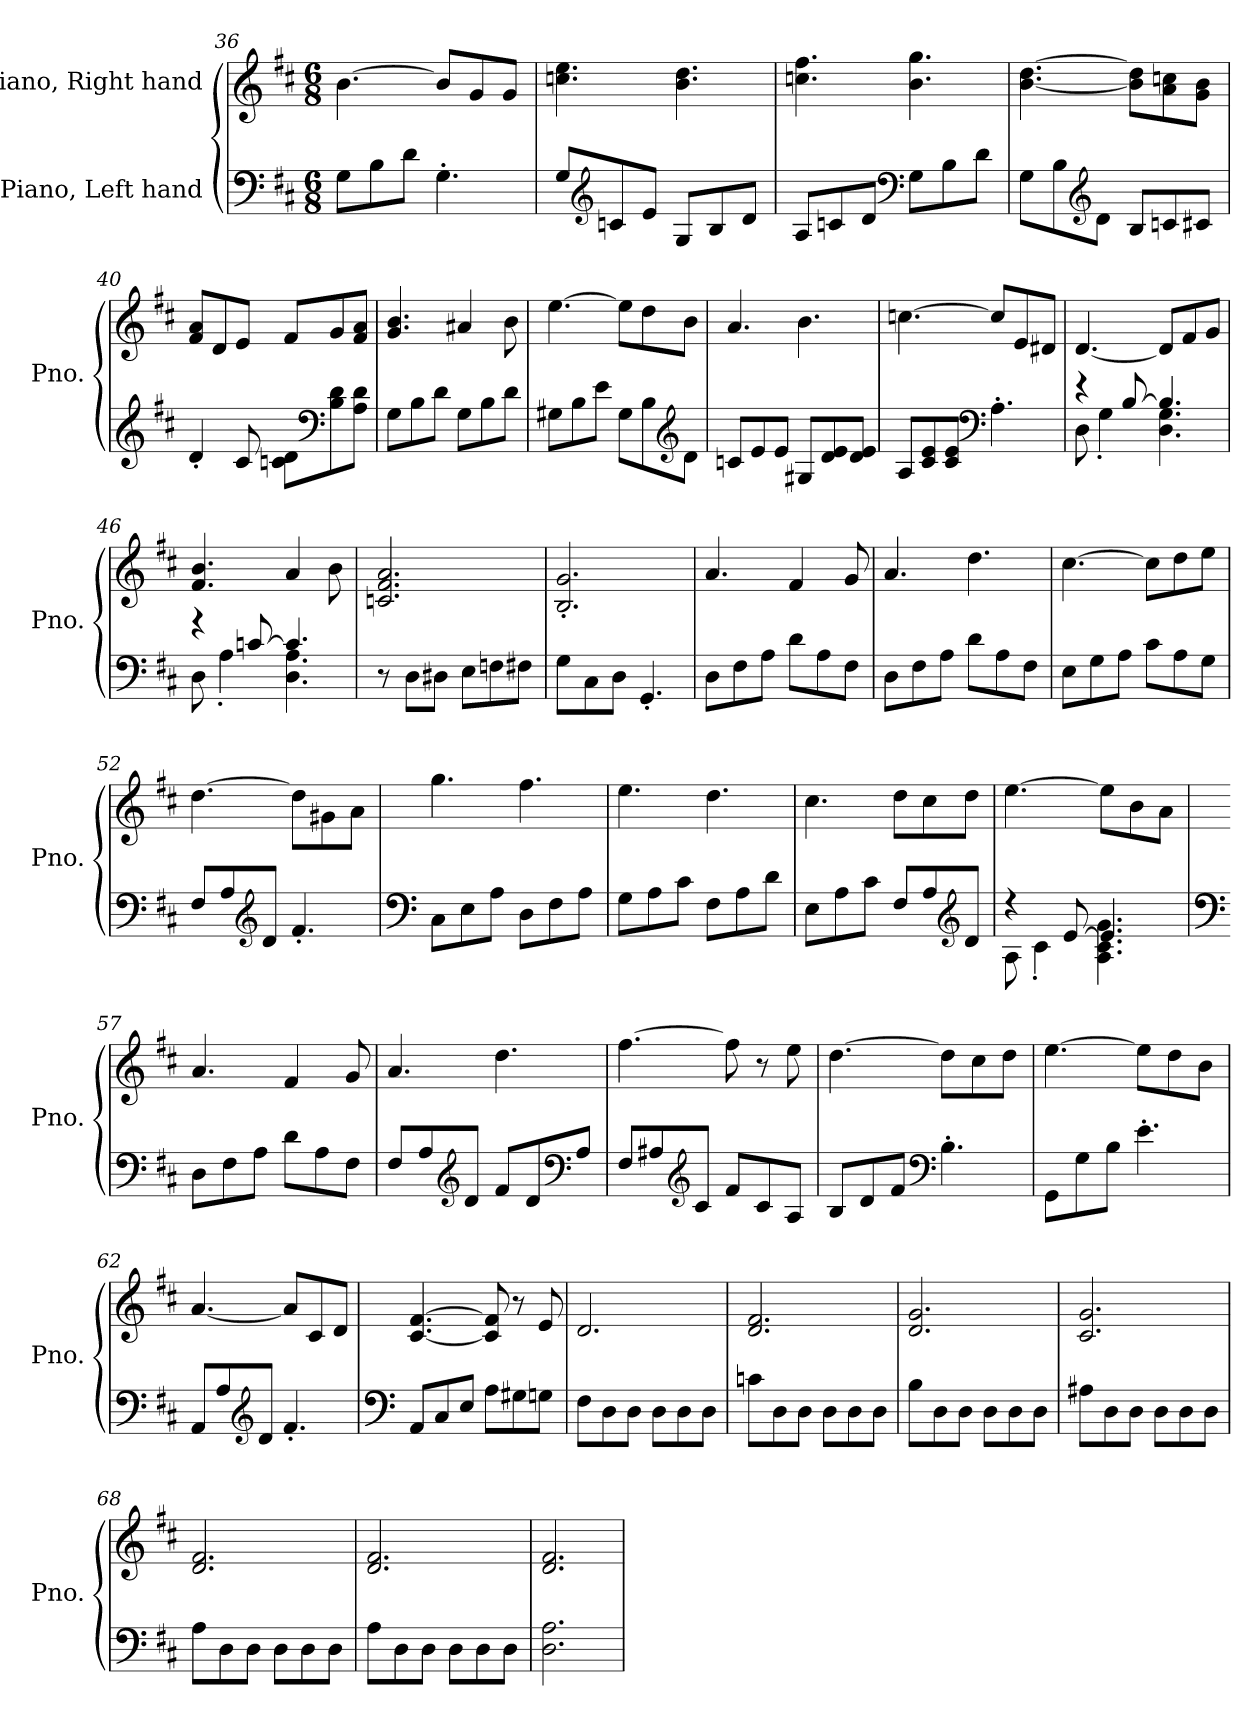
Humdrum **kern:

**kern	**kern
*part2	*part1
*staff2	*staff1
*I"Piano, Left hand	*I"Piano, Right hand
*I'Pno.	*I'Pno.
!!LO:LB:g=z
*clefF4	*clefG2
*k[f#c#]	*k[f#c#]
*M6/8	*M6/8
=36	=36
8G\L	[4.b\
8B\	.
8d\J	.
4.G'\	8b/L]
.	8g/
.	8g/J
=37	=37
8G/L	4.ccn\ 4.ee\
*clefG2	*
8cn/	.
8e/J	.
8G/L	4.b\ 4.dd\
8B/	.
8d/J	.
=38	=38
8A/L	4.ccn\ 4.ff#\
8cn/	.
8d/J	.
*clefF4	*
8G\L	4.b\ 4.gg\
8B\	.
8d\J	.
=39	=39
8G\L	[4.b\ [4.dd\
8B\	.
*clefG2	*
8d\J	.
8B/L	8b\] 8dd\]L
8cn/	8a\ 8ccn\
8c#X/J	8g\ 8b\J
!!LO:LB:g=z
=40	=40
4d'/	8f#/ 8a/L
.	8d/
8c#/	8e/J
8cn\ 8d\L	8f#/L
*clefF4	*
8B\ 8d\	8g/
8A\ 8d\J	8f#/ 8a/J
=41	=41
8G\L	4.g/ 4.b/
8B\	.
8d\J	.
8G\L	4a#X/
8B\	.
8d\J	8b\
=42	=42
8G#X\L	[4.ee\
8B\	.
8e\J	.
8G#\L	8ee\L]
8B\	8dd\
*clefG2	*
8d\J	8b\J
=43	=43
8cn/L	4.a/
8e/	.
8e/J	.
8G#X/L	4.b\
8d/ 8e/	.
8d/ 8e/J	.
!!LO:LB:g=z
=44	=44
8A/L	[4.ccn\
8c#/ 8e/	.
8c#/ 8e/J	.
*clefF4	*
4.A'\	8cc/L]
.	8e/
.	8d#X/J
=45	=45
*^	*
4r	8D\	[4.d/
.	4G'\	.
[8B/	.	.
4.B/]	4.D\ 4.G\	8d/L]
.	.	8f#/
.	.	8g/J
=46	=46	=46
4r	8D\	4.f#/ 4.b/
.	4A'\	.
[8cn/	.	.
4.c/]	4.D\ 4.A\	4a/
.	.	8b\
*v	*v	*
=47	=47
8r	2.cn/ 2.f#/ 2.a/
8D\L	.
8D#X\J	.
8E\L	.
8Fn\	.
8F#X\J	.
=48	=48
8G\L	2.B/' 2.g/'
8C#\	.
8D\J	.
4.GG'/	.
!!LO:LB:g=z
=49	=49
8D\L	4.a/
8F#\	.
8A\J	.
8d\L	4f#/
8A\	.
8F#\J	8g/
=50	=50
8D\L	4.a/
8F#\	.
8A\J	.
8d\L	4.dd\
8A\	.
8F#\J	.
=51	=51
8E\L	[4.cc#\
8G\	.
8A\J	.
8c#\L	8cc#\L]
8A\	8dd\
8G\J	8ee\J
=52	=52
8F#/L	[4.dd\
8A/	.
*clefG2	*
8d/J	.
4.f#'/	8dd\L]
.	8g#X\
.	8a\J
=53	=53
*clefF4	*
8C#\L	4.gg\
8E\	.
8A\J	.
8D\L	4.ff#\
8F#\	.
8A\J	.
!!LO:PB:g=z
=54	=54
8G\L	4.ee\
8A\	.
8c#\J	.
8F#\L	4.dd\
8A\	.
8d\J	.
=55	=55
8E\L	4.cc#\
8A\	.
8c#\J	.
8F#/L	8dd\L
8A/	8cc#\
*clefG2	*
8d/J	8dd\J
=56	=56
*^	*
4r	8A\	[4.ee\
.	4c#'\	.
[8e/	.	.
4.e/]	4.A\ 4.c#\ 4.g\	8ee\L]
.	.	8b\
.	.	8a\J
*v	*v	*
=57	=57
*clefF4	*
8D\L	4.a/
8F#\	.
8A\J	.
8d\L	4f#/
8A\	.
8F#\J	8g/
=58	=58
8F#/L	4.a/
8A/	.
*clefG2	*
8d/J	.
8f#/L	4.dd\
8d/	.
*clefF4	*
8A/J	.
!!LO:LB:g=z
=59	=59
8F#/L	[4.ff#\
8A#X/	.
*clefG2	*
8c#/J	.
8f#/L	8ff#\]
8c#/	8r
8A#/J	8ee\
=60	=60
8B/L	[4.dd\
8d/	.
8f#/J	.
*clefF4	*
4.B'\	8dd\L]
.	8cc#\
.	8dd\J
=61	=61
8GG\L	[4.ee\
8G\	.
8B\J	.
4.e'\	8ee\L]
.	8dd\
.	8b\J
=62	=62
8AA/L	[4.a/
8A/	.
*clefG2	*
8d/J	.
4.f#'/	8a/L]
.	8c#/
.	8d/J
=63	=63
*clefF4	*
8AA/L	[4.c#/ [4.f#/
8C#/	.
8E/J	.
8A\L	8c#/] 8f#/]
8G#X\	8r
8Gn\J	8e/
!!LO:LB:g=z
=64	=64
8F#\L	2.d/
8D\	.
8D\J	.
8D\L	.
8D\	.
8D\J	.
=65	=65
8cn\L	2.d/ 2.f#/
8D\	.
8D\J	.
8D\L	.
8D\	.
8D\J	.
=66	=66
8B\L	2.d/ 2.g/
8D\	.
8D\J	.
8D\L	.
8D\	.
8D\J	.
=67	=67
8A#X\L	2.c#/ 2.g/
8D\	.
8D\J	.
8D\L	.
8D\	.
8D\J	.
=68	=68
8A\L	2.d/ 2.f#/
8D\	.
8D\J	.
8D\L	.
8D\	.
8D\J	.
=69	=69
8A\L	2.d/ 2.f#/
8D\	.
8D\J	.
8D\L	.
8D\	.
8D\J	.
=70	=70
2.D\ 2.A\	2.d/ 2.f#/
=	=
*-	*-
